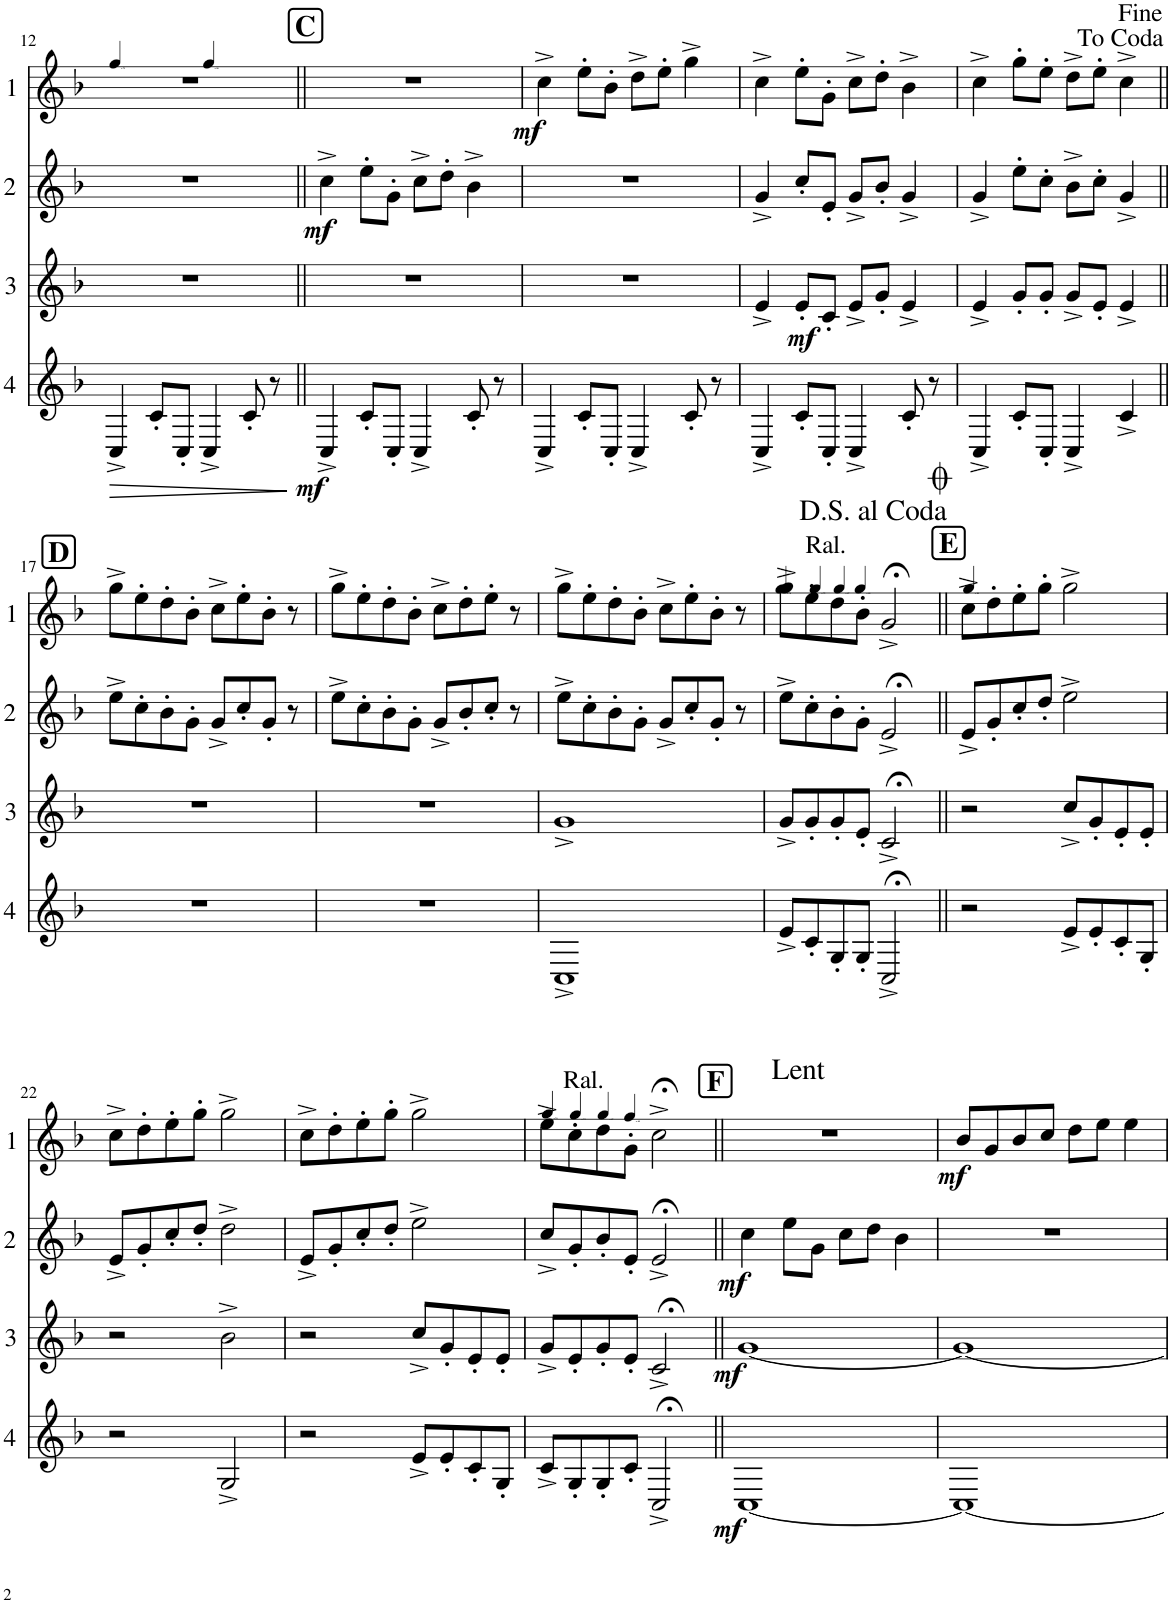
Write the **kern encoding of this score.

**kern	**dynam	**kern	**dynam	**kern	**dynam	**kern	**dynam
*part4	*part4	*part3	*part3	*part2	*part2	*part1	*part1
*staff4	*staff4	*staff3	*staff3	*staff2	*staff2	*staff1	*staff1
*I"Cor 4	*	*I"Cor 3	*	*I"Cor 2	*	*I"Cor 1	*
!!LO:PB:g=z
*clefG2	*	*clefG2	*	*clefG2	*	*clefG2	*
*Trd4c7	*	*Trd4c7	*	*Trd4c7	*	*Trd4c7	*
*k[b-]	*	*k[b-]	*	*k[b-]	*	*k[b-]	*
*M4/4	*	*M4/4	*	*M4/4	*	*M4/4	*
*MM73	*	*MM73	*	*MM73	*	*MM73	*
=12	=12	=12	=12	=12	=12	=12	=12
!	!LO:HP:b	!	!	!	!	!	!
*	*	*	*	*	*	*^	*
4C^/	>	1r	.	1r	.	1r	2ryy	.
8c'/L	.	.	.	.	.	.	.	.
8C'/J	.	.	.	.	.	.	.	.
*	*	*	*	*	*	*MM80	*	*
4C^/	.	.	.	.	.	.	2ryy	.
8c'/	.	.	.	.	.	.	.	.
8r	.	.	.	.	.	.	.	.
.	]	.	.	.	.	.	.	.
!!LO:REH:place=s1:a:B:cj:fs=14:t=C
=13||	=13||	=13||	=13||	=13||	=13||	=13||	=13||	=13||
!	!LO:DY:b	!	!	!	!LO:DY:b	!	!	!
*	*	*	*	*	*	*v	*v	*
4C^/	mf	1r	.	4cc^\	mf	1r	.
8c'/L	.	.	.	8ee'\L	.	.	.
8C'/J	.	.	.	8g'\J	.	.	.
4C^/	.	.	.	8cc^\L	.	.	.
.	.	.	.	8dd'\J	.	.	.
8c'/	.	.	.	4b-^\	.	.	.
8r	.	.	.	.	.	.	.
=14	=14	=14	=14	=14	=14	=14	=14
!	!	!	!LO:DY:b	!	!	!	!LO:DY:b
4C^/	.	1r	mf	1r	.	4cc^\	mf
8c'/L	.	.	.	.	.	8ee'\L	.
8C'/J	.	.	.	.	.	8b-'\J	.
4C^/	.	.	.	.	.	8dd^\L	.
.	.	.	.	.	.	8ee'\J	.
8c'/	.	.	.	.	.	4gg^\	.
8r	.	.	.	.	.	.	.
=15	=15	=15	=15	=15	=15	=15	=15
4C^/	.	4e^/	.	4g^/	.	4cc^\	.
8c'/L	.	8e'/L	.	8cc'/L	.	8ee'\L	.
8C'/J	.	8c'/J	.	8e'/J	.	8g'\J	.
4C^/	.	8e^/L	.	8g^/L	.	8cc^\L	.
.	.	8g'/J	.	8b-'/J	.	8dd'\J	.
8c'/	.	4e^/	.	4g^/	.	4b-^\	.
8r	.	.	.	.	.	.	.
=16	=16	=16	=16	=16	=16	=16	=16
4C^/	.	4e^/	.	4g^/	.	4cc^\	.
8c'/L	.	8g'/L	.	8ee'\L	.	8gg'\L	.
8C'/J	.	8g'/J	.	8cc'\J	.	8ee'\J	.
4C^/	.	8g^/L	.	8b-^\L	.	8dd^\L	.
.	.	8e'/J	.	8cc'\J	.	8ee'\J	.
4c^/	.	4e^/	.	4g^/	.	4cc^\	.
!!LO:LB:g=z
!!LO:REH:place=s1:a:B:cj:fs=14:t=D
=17||	=17||	=17||	=17||	=17||	=17||	=17||	=17||
1r	.	1r	.	8ee^\L	.	8gg^\L	.
.	.	.	.	8cc'\	.	8ee'\	.
.	.	.	.	8b-'\	.	8dd'\	.
.	.	.	.	8g'\J	.	8b-'\J	.
.	.	.	.	8g^/L	.	8cc^\L	.
.	.	.	.	8cc'/	.	8ee'\	.
.	.	.	.	8g'/J	.	8b-'\J	.
.	.	.	.	8r	.	8r	.
=18	=18	=18	=18	=18	=18	=18	=18
1r	.	1r	.	8ee^\L	.	8gg^\L	.
.	.	.	.	8cc'\	.	8ee'\	.
.	.	.	.	8b-'\	.	8dd'\	.
.	.	.	.	8g'\J	.	8b-'\J	.
.	.	.	.	8g^/L	.	8cc^\L	.
.	.	.	.	8b-'/	.	8dd'\	.
.	.	.	.	8cc'/J	.	8ee'\J	.
.	.	.	.	8r	.	8r	.
=19	=19	=19	=19	=19	=19	=19	=19
1C^	.	1g^	.	8ee^\L	.	8gg^\L	.
.	.	.	.	8cc'\	.	8ee'\	.
.	.	.	.	8b-'\	.	8dd'\	.
.	.	.	.	8g'\J	.	8b-'\J	.
.	.	.	.	8g^/L	.	8cc^\L	.
.	.	.	.	8cc'/	.	8ee'\	.
.	.	.	.	8g'/J	.	8b-'\J	.
.	.	.	.	8r	.	8r	.
=20	=20	=20	=20	=20	=20	=20	=20
*	*	*	*	*	*	*MM76	*
!	!	!	!	!	!	!LO:TX:a:t=Ral.	!
8e^/L	.	8g^/L	.	8ee^\L	.	8gg^\L	.
*	*	*	*	*	*	*MM72	*
8c'/	.	8g'/	.	8cc'\	.	8ee'\	.
*	*	*	*	*	*	*MM67	*
8G'/	.	8g'/	.	8b-'\	.	8dd'\	.
*	*	*	*	*	*	*MM60	*
8G'/J	.	8e'/J	.	8g'\J	.	8b-'\J	.
2C;<^/	.	2c;<^/	.	2e;<^/	.	2g;<^/	.
=21||	=21||	=21||	=21||	=21||	=21||	=21||	=21||
!!LO:REH:place=s1:a:B:cj:fs=14:t=E
*	*	*	*	*	*	*MM80	*
2r	.	2r	.	8e^/L	.	8cc^\L	.
.	.	.	.	8g'/	.	8dd'\	.
.	.	.	.	8cc'/	.	8ee'\	.
.	.	.	.	8dd'/J	.	8gg'\J	.
8e^/L	.	8cc^/L	.	2ee^\	.	2gg^\	.
8e'/	.	8g'/	.	.	.	.	.
8c'/	.	8e'/	.	.	.	.	.
8G'/J	.	8e'/J	.	.	.	.	.
!!LO:LB:g=z
=22	=22	=22	=22	=22	=22	=22	=22
2r	.	2r	.	8e^/L	.	8cc^\L	.
.	.	.	.	8g'/	.	8dd'\	.
.	.	.	.	8cc'/	.	8ee'\	.
.	.	.	.	8dd'/J	.	8gg'\J	.
2G^/	.	2b-^\	.	2dd^\	.	2gg^\	.
=23	=23	=23	=23	=23	=23	=23	=23
2r	.	2r	.	8e^/L	.	8cc^\L	.
.	.	.	.	8g'/	.	8dd'\	.
.	.	.	.	8cc'/	.	8ee'\	.
.	.	.	.	8dd'/J	.	8gg'\J	.
8e^/L	.	8cc^/L	.	2ee^\	.	2gg^\	.
8e'/	.	8g'/	.	.	.	.	.
8c'/	.	8e'/	.	.	.	.	.
8G'/J	.	8e'/J	.	.	.	.	.
=24	=24	=24	=24	=24	=24	=24	=24
*	*	*	*	*	*	*MM76	*
!	!	!	!	!	!	!LO:TX:a:t=Ral.	!
8c^/L	.	8g^/L	.	8cc^/L	.	8ee^\L	.
*	*	*	*	*	*	*MM72	*
8G'/	.	8e'/	.	8g'/	.	8cc'\	.
*	*	*	*	*	*	*MM67	*
8G'/	.	8g'/	.	8b-'/	.	8dd'\	.
*	*	*	*	*	*	*MM60	*
8c'/J	.	8e'/J	.	8e'/J	.	8g'\J	.
2C;<^/	.	2c;<^/	.	2e;<^/	.	2cc;<^\	.
!!LO:REH:place=s1:a:B:cj:fs=14:t=F
=25||	=25||	=25||	=25||	=25||	=25||	=25||	=25||
!	!	!	!	!	!	!LO:TX:a:t=Lent	!
!	!LO:DY:b	!	!LO:DY:b	!	!LO:DY:b	!	!
[1C	mf	[1g	mf	4cc\	mf	1r	.
.	.	.	.	8ee\L	.	.	.
.	.	.	.	8g\J	.	.	.
.	.	.	.	8cc\L	.	.	.
.	.	.	.	8dd\J	.	.	.
.	.	.	.	4b-\	.	.	.
=26	=26	=26	=26	=26	=26	=26	=26
!	!	!	!	!	!	!	!LO:DY:b
1C_	.	1g_	.	1r	.	8b-/L	mf
.	.	.	.	.	.	8g/	.
.	.	.	.	.	.	8b-/	.
.	.	.	.	.	.	8cc/J	.
.	.	.	.	.	.	8dd\L	.
.	.	.	.	.	.	8ee\J	.
.	.	.	.	.	.	4ee\	.
=	=	=	=	=	=	=	=
*-	*-	*-	*-	*-	*-	*-	*-
